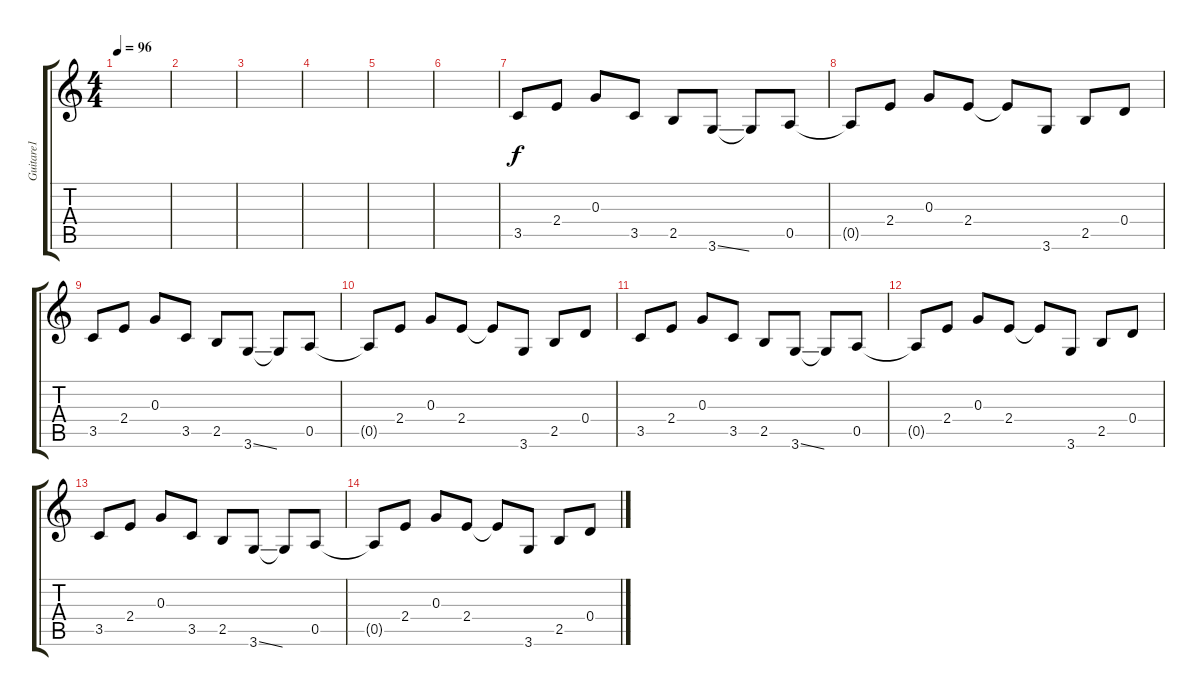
\track ("Guitare1" "Guitare1") {instrument distortionguitar}
\staff {score tabs}
\tuning (E4 B3 G3 D3 A2 E2) {hide}
\ts (4 4)
\tempo 96
\clef g2
\ks c
|
|
|
|
|
|
3.5.8 2.4.8 0.3.8 3.5.8 2.5.8 3.6{ss}.8 3.6{t}.8 0.5.8 |
0.5{t}.8 2.4.8 0.3.8 2.4.8 2.4{t}.8 3.6.8 2.5.8 0.4.8 |
3.5.8 2.4.8 0.3.8 3.5.8 2.5.8 3.6{ss}.8 3.6{t}.8 0.5.8 |
0.5{t}.8 2.4.8 0.3.8 2.4.8 2.4{t}.8 3.6.8 2.5.8 0.4.8 |
3.5.8 2.4.8 0.3.8 3.5.8 2.5.8 3.6{ss}.8 3.6{t}.8 0.5.8 |
0.5{t}.8 2.4.8 0.3.8 2.4.8 2.4{t}.8 3.6.8 2.5.8 0.4.8 |
3.5.8 2.4.8 0.3.8 3.5.8 2.5.8 3.6{ss}.8 3.6{t}.8 0.5.8 |
0.5{t}.8 2.4.8 0.3.8 2.4.8 2.4{t}.8 3.6.8 2.5.8 0.4.8
